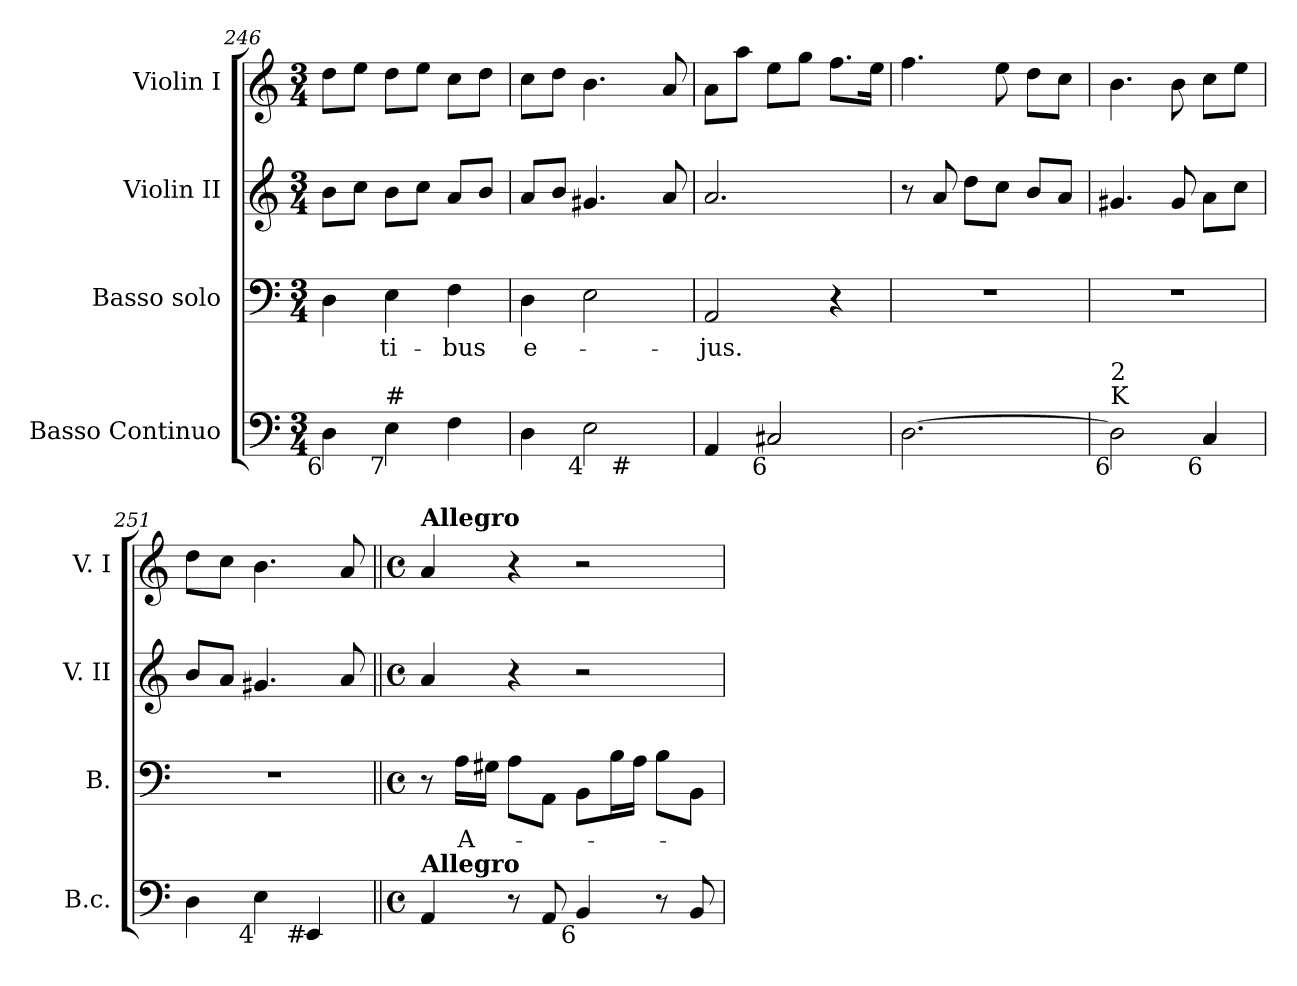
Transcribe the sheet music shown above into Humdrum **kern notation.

**kern	**kern	**text	**kern	**kern
*part4	*part3	*part3	*part2	*part1
*staff4	*staff3	*staff3	*staff2	*staff1
*I"Basso Continuo	*I"Basso solo	*	*I"Violin II	*I"Violin I
*I'B.c.	*I'B.	*	*I'V. II	*I'V. I
*clefF4	*clefF4	*	*clefG2	*clefG2
*k[]	*k[]	*	*k[]	*k[]
*a:	*a:	*	*a:	*a:
*M3/4	*M3/4	*	*M3/4	*M3/4
=246	=246	=246	=246	=246
!LO:TX:b:rj:t=6	!	!	!	!
4Di\	4Di\	.	8bi\L	8ddi\L
.	.	.	8cci\J	8eei\J
!LO:TX:b:rj:t=7	!	!	!	!
!LO:TX:t=#	!	!	!	!
!	!	!LO:LY:b:color=#000000	!	!
4Ei\	4Ei\	-ti-	8bi\L	8ddi\L
.	.	.	8cci\J	8eei\J
!	!	!LO:LY:b:color=#000000	!	!
4Fi\	4Fi\	-bus	8ai/L	8cci\L
.	.	.	8bi/J	8ddi\J
=247	=247	=247	=247	=247
!LO:TX:b:rj:t=7	!	!	!	!
!	!	!LO:LY:b:color=#000000	!	!
*^	*	*	*	*
4Di\	2ryy	4Di\	e-	8ai/L	8cci\L
.	.	.	.	8bi/J	8ddi\J
!LO:TX:b:rj:t=4	!	!	!	!	!
2Ei\	.	2Ei\	.	4.g#Xi/	4.bi\
!	!LO:TX:b:rj:t=#	!	!	!	!
.	4ryy	.	.	.	.
.	.	.	.	8ai/	8ai/
*v	*v	*	*	*	*
=248	=248	=248	=248	=248
*^	*	*	*	*
!	!	!	!LO:LY:b:color=#000000	!	!
*v	*v	*	*	*	*
4AAi/	2AAi/	-jus.	2.ai/	8ai\L
.	.	.	.	8aai\J
!LO:TX:b:rj:t=6	!	!	!	!
2C#Xi/	.	.	.	8eei\L
.	.	.	.	8ggi\J
.	4r	.	.	8.ffi\L
.	.	.	.	16eei\Jk
!!LO:LB:g=z
=249	=249	=249	=249	=249
!	!LO:N:vis=1	!	!	!
[2.Di\	2.r	.	8r	4.ffi\
.	.	.	8ai/	.
.	.	.	8ddi\L	.
.	.	.	8cci\J	8eei\
.	.	.	8bi/L	8ddi\L
.	.	.	8ai/J	8cci\J
=250	=250	=250	=250	=250
!LO:TX:b:rj:t=6	!	!	!	!
!LO:TX:t=K	!	!	!	!
!LO:TX:t=2	!	!	!	!
!	!LO:N:vis=1	!	!	!
2Di\]	2.r	.	4.g#Xi/	4.bi\
.	.	.	8g#i/	8bi\
!LO:TX:b:rj:t=6	!	!	!	!
4Ci/	.	.	8ai\L	8cci\L
.	.	.	8cci\J	8eei\J
=251	=251	=251	=251	=251
!	!LO:N:vis=1	!	!	!
4Di\	2.r	.	8bi/L	8ddi\L
.	.	.	8ai/J	8cci\J
!LO:TX:b:rj:t=4	!	!	!	!
4Ei\	.	.	4.g#Xi/	4.bi\
!LO:TX:b:rj:t=#	!	!	!	!
4EEi/	.	.	.	.
.	.	.	8ai/	8ai/
=252||	=252||	=252||	=252||	=252||
*M4/4	*M4/4	*	*M4/4	*M4/4
*met(c)	*met(c)	*	*met(c)	*met(c)
*MM120	*	*	*	*MM120
!	!	!	!	!LO:TX:a:B:t=Allegro
!LO:TX:a:B:t=Allegro	!	!	!	!
4AAi/	8r	.	4ai/	4ai/
!	!	!LO:LY:b:color=#000000	!	!
.	16Ai\LL	A-	.	.
.	16G#Xi\JJ	.	.	.
8r	8Ai\L	.	4r	4r
8AAi/	8AAi\J	.	.	.
!LO:TX:b:rj:t=6	!	!	!	!
4BBi/	8BBi\L	.	2r	2r
.	16Bi\L	.	.	.
.	16Ai\JJ	.	.	.
8r	8Bi\L	.	.	.
8BBi/	8BBi\J	.	.	.
=	=	=	=	=
*-	*-	*-	*-	*-
